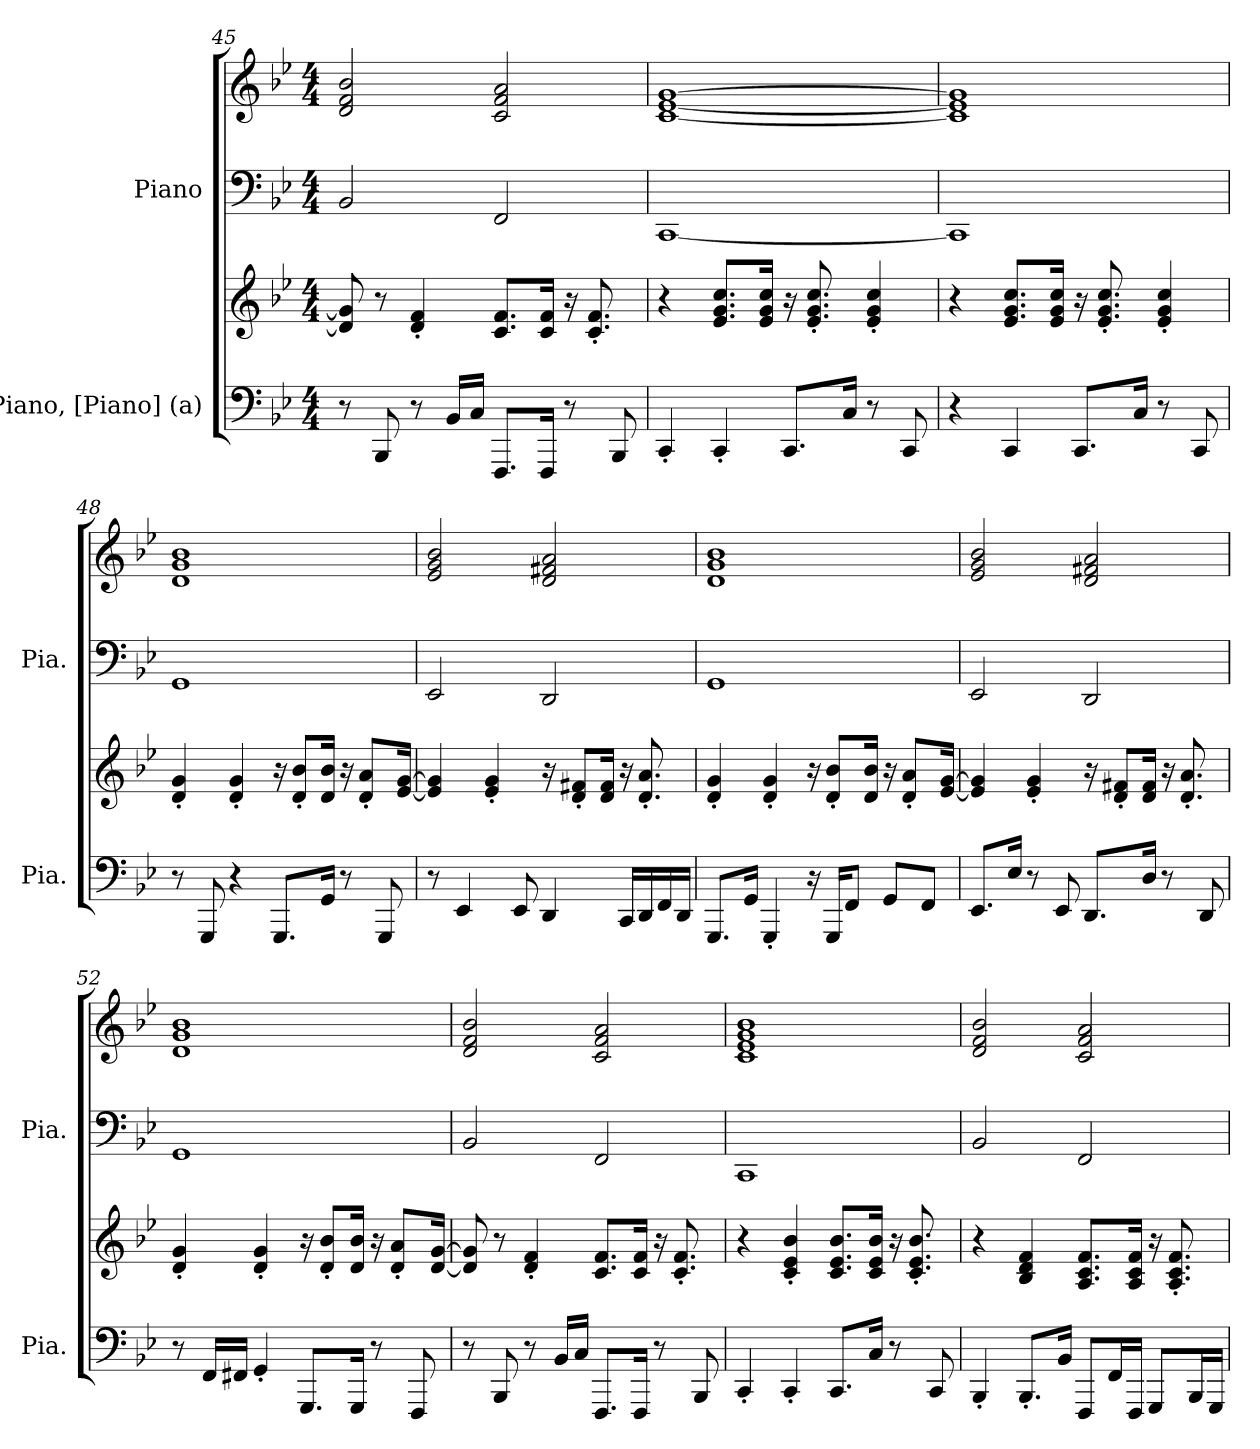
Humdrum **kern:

**kern	**kern	**kern	**kern
*part2	*part2	*part1	*part1
*staff4	*staff3	*staff2	*staff1
*I"Piano, [Piano] (a)	*	*I"Piano	*
*I'Pia.	*	*I'Pia.	*
*clefF4	*clefG2	*clefF4	*clefG2
*k[b-e-]	*k[b-e-]	*k[b-e-]	*k[b-e-]
*M4/4	*M4/4	*M4/4	*M4/4
=45	=45	=45	=45
8r	8d/] 8g/]	2BB-/	2d/ 2f/ 2b-/
8BBB-/	8r	.	.
8r	4d/' 4f/'	.	.
16BB-/LL	.	.	.
16C/JJ	.	.	.
8.FFF/L	8.c/ 8.f/L	2FF/	2c/ 2f/ 2a/
16FFF/Jk	16c/ 16f/Jk	.	.
8r	16r	.	.
.	8.c/' 8.f/'	.	.
8BBB-/	.	.	.
=46	=46	=46	=46
4CC'/	4r	[1CC	[1c [1e- [1g
4CC'/	8.e-/ 8.g/ 8.cc/L	.	.
.	16e-/ 16g/ 16cc/Jk	.	.
8.CC/L	16r	.	.
.	8.e-/' 8.g/' 8.cc/'	.	.
16C/Jk	.	.	.
8r	4e-/' 4g/' 4cc/'	.	.
8CC/	.	.	.
!!LO:LB:g=z
=47	=47	=47	=47
4r	4r	1CC]	1c] 1e-] 1g]
4CC/	8.e-/ 8.g/ 8.cc/L	.	.
.	16e-/ 16g/ 16cc/Jk	.	.
8.CC/L	16r	.	.
.	8.e-/' 8.g/' 8.cc/'	.	.
16C/Jk	.	.	.
8r	4e-/' 4g/' 4cc/'	.	.
8CC/	.	.	.
=48	=48	=48	=48
8r	4d/' 4g/'	1GG	1d 1g 1b-
8GGG/	.	.	.
4r	4d/' 4g/'	.	.
8.GGG/L	16r	.	.
.	8d/' 8b-/'L	.	.
16GG/Jk	16d/ 16b-/Jk	.	.
8r	16r	.	.
.	8d/' 8a/'L	.	.
8GGG/	.	.	.
.	[16e-/ [16g/Jk	.	.
=49	=49	=49	=49
8r	4e-/] 4g/]	2EE-/	2e-/ 2g/ 2b-/
4EE-/	.	.	.
.	4e-/' 4g/'	.	.
8EE-/	.	.	.
4DD/	16r	2DD/	2d/ 2f#X/ 2a/
.	8d/' 8f#X/'L	.	.
.	16d/ 16f#/Jk	.	.
16CC/LL	16r	.	.
16DD/	8.d/' 8.a/'	.	.
16FF/	.	.	.
16DD/JJ	.	.	.
=50	=50	=50	=50
8.GGG/L	4d/' 4g/'	1GG	1d 1g 1b-
16GG/Jk	.	.	.
4GGG'/	4d/' 4g/'	.	.
16r	16r	.	.
16GGG/KL	8d/' 8b-/'L	.	.
8FF/J	.	.	.
.	16d/ 16b-/Jk	.	.
8GG/L	16r	.	.
.	8d/' 8a/'L	.	.
8FF/J	.	.	.
.	[16e-/ [16g/Jk	.	.
!!LO:PB:g=z
=51	=51	=51	=51
8.EE-/L	4e-/] 4g/]	2EE-/	2e-/ 2g/ 2b-/
16E-/Jk	.	.	.
8r	4e-/' 4g/'	.	.
8EE-/	.	.	.
8.DD/L	16r	2DD/	2d/ 2f#X/ 2a/
.	8d/' 8f#X/'L	.	.
16D/Jk	16d/ 16f#/Jk	.	.
8r	16r	.	.
.	8.d/' 8.a/'	.	.
8DD/	.	.	.
=52	=52	=52	=52
8r	4d/' 4g/'	1GG	1d 1g 1b-
16FF/LL	.	.	.
16FF#X/JJ	.	.	.
4GG'/	4d/' 4g/'	.	.
8.GGG/L	16r	.	.
.	8d/' 8b-/'L	.	.
16GGG/Jk	16d/ 16b-/Jk	.	.
8r	16r	.	.
.	8d/' 8a/'L	.	.
8FFF/	.	.	.
.	[16d/ [16g/Jk	.	.
=53	=53	=53	=53
8r	8d/] 8g/]	2BB-/	2d/ 2f/ 2b-/
8BBB-/	8r	.	.
8r	4d/' 4f/'	.	.
16BB-/LL	.	.	.
16C/JJ	.	.	.
8.FFF/L	8.c/ 8.f/L	2FF/	2c/ 2f/ 2a/
16FFF/Jk	16c/ 16f/Jk	.	.
8r	16r	.	.
.	8.c/' 8.f/'	.	.
8BBB-/	.	.	.
=54	=54	=54	=54
4CC'/	4r	1CC	1c 1e- 1g 1b-
4CC'/	4c/' 4e-/' 4b-/'	.	.
8.CC/L	8.c/ 8.e-/ 8.b-/L	.	.
16C/Jk	16c/ 16e-/ 16b-/Jk	.	.
8r	16r	.	.
.	8.c/' 8.e-/' 8.b-/'	.	.
8CC/	.	.	.
!!LO:LB:g=z
=55	=55	=55	=55
4BBB-'/	4r	2BB-/	2d/ 2f/ 2b-/
8.BBB-'/L	4B-/ 4d/ 4f/	.	.
16BB-/Jk	.	.	.
8FFF/L	8.A/ 8.c/ 8.f/L	2FF/	2c/ 2f/ 2a/
16FF/L	.	.	.
16FFF/JJ	16A/ 16c/ 16f/Jk	.	.
8GGG/L	16r	.	.
.	8.A/' 8.c/' 8.f/'	.	.
16BBB-/L	.	.	.
16GGG/JJ	.	.	.
=	=	=	=
*-	*-	*-	*-
